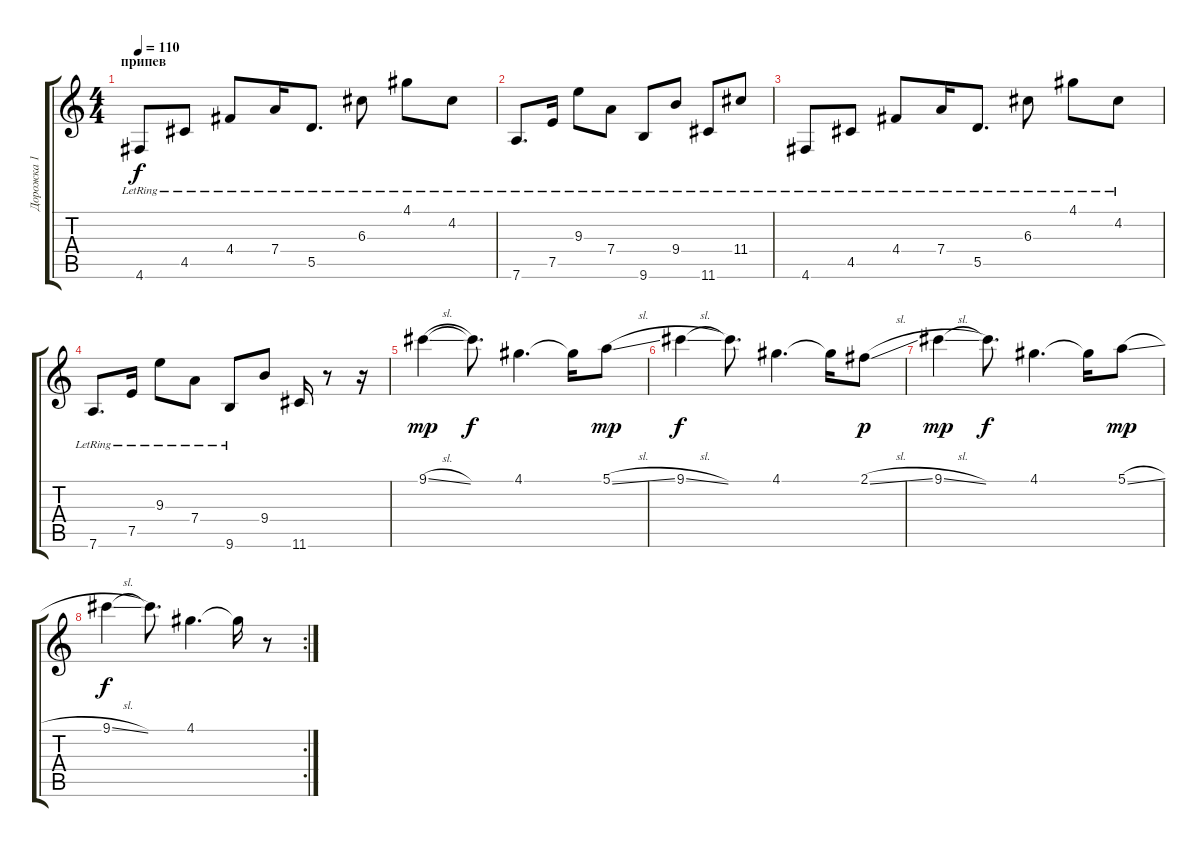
\track ("Дорожка 1" "Дорожка 1") {instrument acousticguitarsteel}
\staff {score tabs}
\tuning (E4 A3 G3 D3 A2 D2) {hide}
\ts (4 4)
\section ("" "припев")
\tempo 110
\clef g2
\ks c
4.6{lr}.8{dy f volume 12 instrument acousticguitarsteel} 4.5{lr}.8 4.4{lr}.8 7.4{lr}.16 5.5{lr}.8{d} 6.3{lr}.8 4.1{lr}.8 4.2{lr}.8 |
7.6{lr}.8{d} 7.5{lr}.16 9.3{lr}.8 7.4{lr}.8 9.6{lr}.8 9.4{lr}.8 11.6{lr}.8 11.4{lr}.8 |
4.6{lr}.8{volume 13 instrument acousticguitarsteel} 4.5{lr}.8 4.4{lr}.8 7.4{lr}.16 5.5{lr}.8{d} 6.3{lr}.8 4.1{lr}.8 4.2{lr}.8 |
7.6{lr}.8{d} 7.5{lr}.16 9.3{lr}.8 7.4{lr}.8 9.6{lr}.8 9.4.8 11.6.16 r.8 r.16 |
9.1{sl}.4{dy mp volume 13 instrument lead2sawtooth} 9.1{t}.8{d dy f} 4.1.4{d} 4.1{t}.16 5.1{sl}.8{dy mp} |
9.1{sl}.4{dy f} 9.1{t}.8{d} 4.1.4{d} 4.1{t}.16 2.1{sl}.8{dy p} |
9.1{sl}.4{dy mp} 9.1{t}.8{d dy f} 4.1.4{d} 4.1{t}.16 5.1{sl}.8{dy mp} |
\rc 2
9.1{sl}.4{dy f} 9.1{t}.8{d} 4.1.4{d} 4.1{t}.16 r.8
